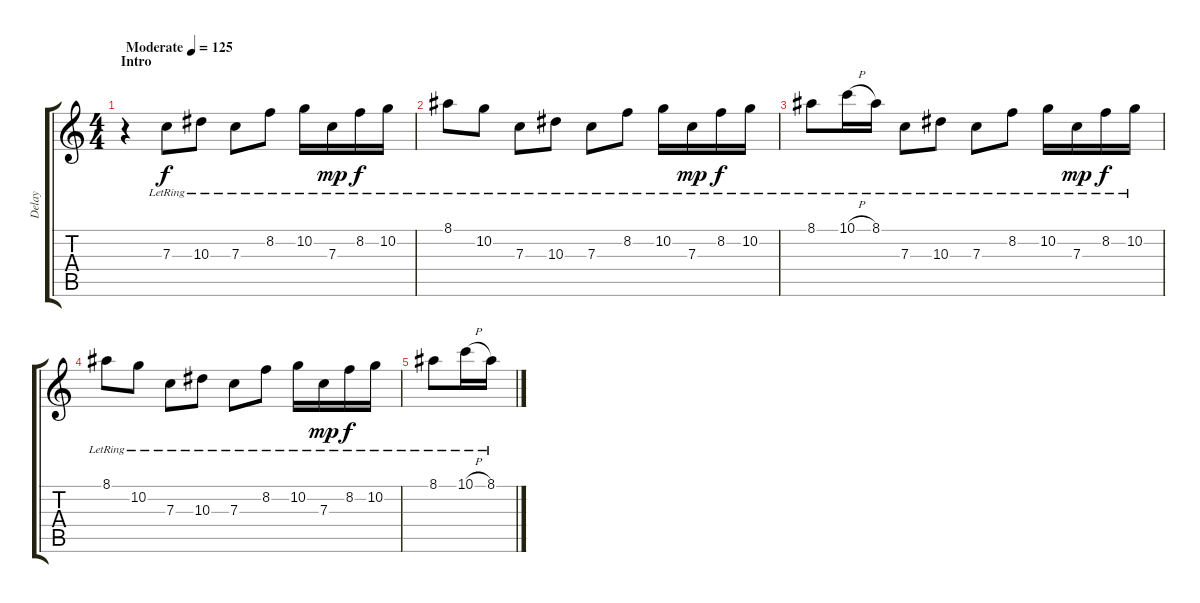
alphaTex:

\track ("Delay" "Delay") {instrument electricguitarclean}
\staff {score tabs}
\tuning (D4 A3 F3 C3 G2 C2) {hide}
\ts (4 4)
\section ("" "Intro")
\tempo (125 "Moderate")
\clef g2
\ks c
r.4{dy f volume 11 instrument electricguitarclean} 7.3{lr}.8 10.3{lr}.8 7.3{lr}.8 8.2{lr}.8 10.2{lr}.16 7.3{lr}.16{dy mp} 8.2{lr}.16{dy f} 10.2{lr}.16 |
8.1{lr}.8 10.2{lr}.8 7.3{lr}.8 10.3{lr}.8 7.3{lr}.8 8.2{lr}.8 10.2{lr}.16 7.3{lr}.16{dy mp} 8.2{lr}.16{dy f} 10.2{lr}.16 |
8.1{lr}.8 10.1{h lr}.16 8.1{lr}.16 7.3{lr}.8 10.3{lr}.8 7.3{lr}.8 8.2{lr}.8 10.2{lr}.16 7.3{lr}.16{dy mp} 8.2{lr}.16{dy f} 10.2{lr}.16 |
8.1{lr}.8 10.2{lr}.8 7.3{lr}.8 10.3{lr}.8 7.3{lr}.8 8.2{lr}.8 10.2{lr}.16 7.3{lr}.16{dy mp} 8.2{lr}.16{dy f} 10.2{lr}.16 |
8.1{lr}.8 10.1{h lr}.16 8.1{lr}.16
